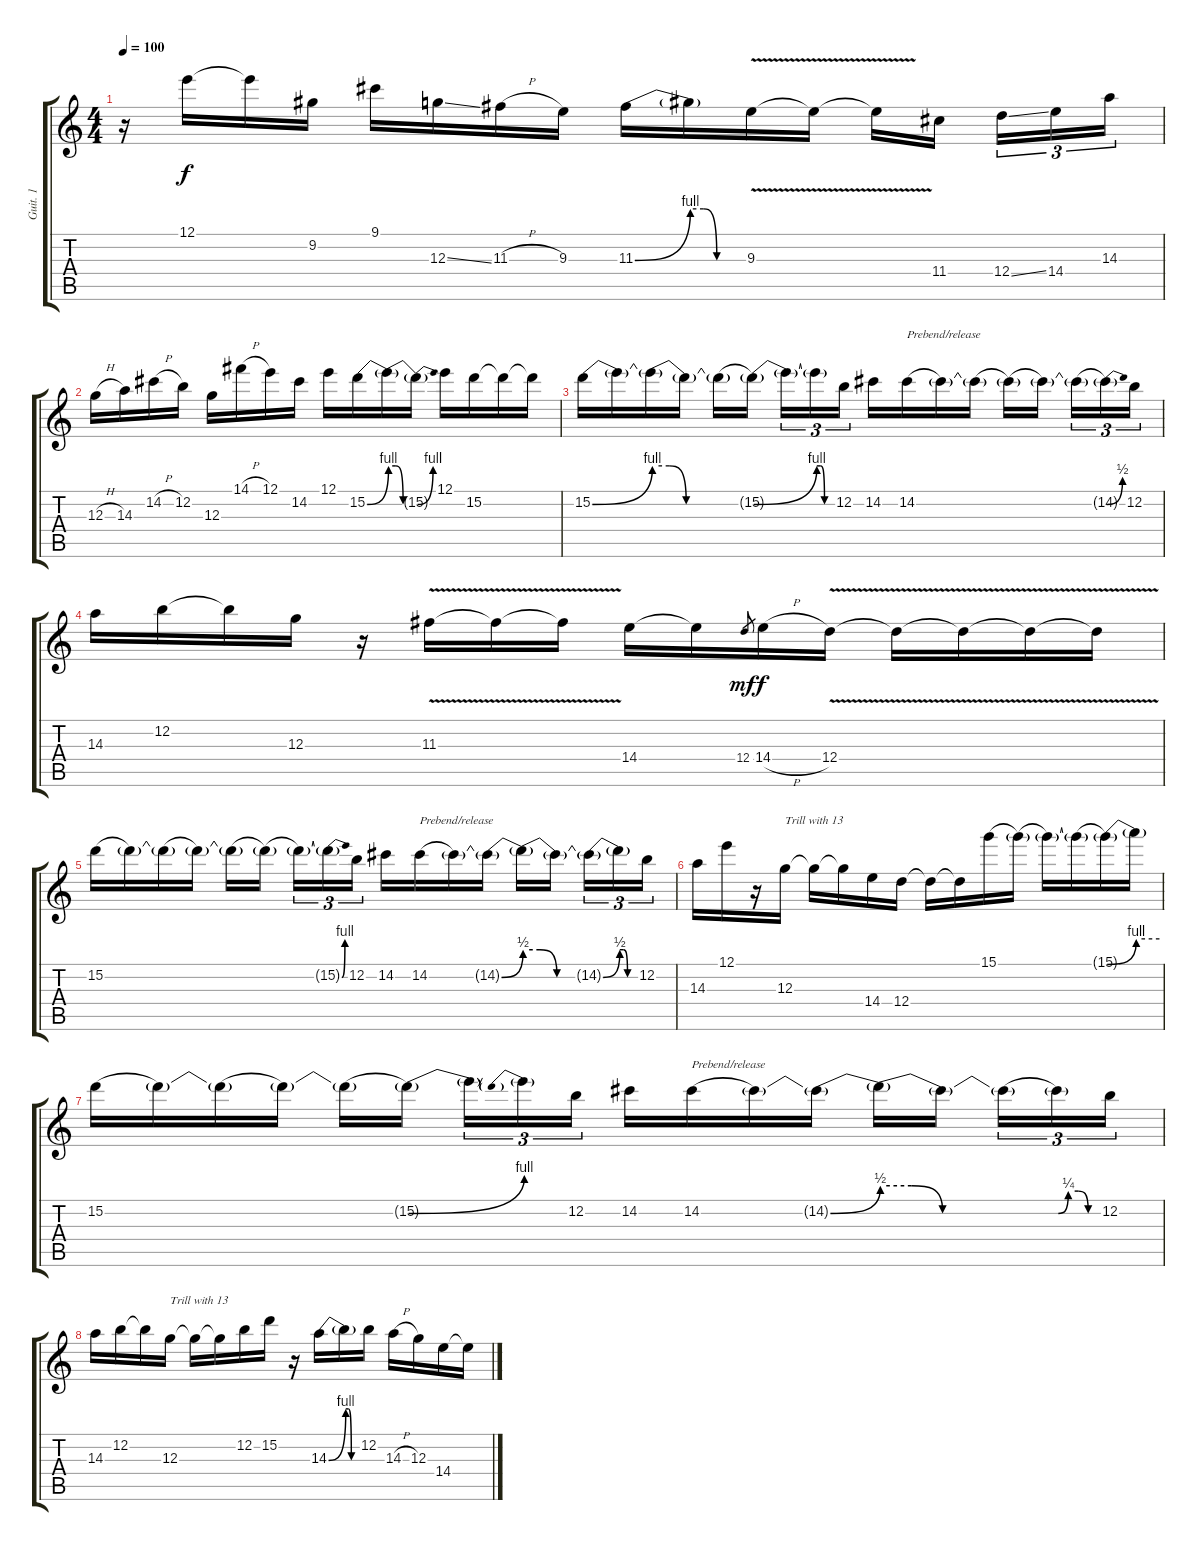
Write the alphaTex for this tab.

\track ("Guit. 1" "Guit. 1") {instrument overdrivenguitar}
\staff {score tabs}
\tuning (E4 B3 G3 D3 A2 E2) {hide}
\ts (4 4)
\tempo 100
\clef g2
\ks c
r.16{dy f} 12.1.16 12.1{t}.16 9.2.16 9.1.16 12.3{ss}.16 11.3{h}.16 9.3.16 11.3{be (bend 0 0 60 4)}.16 11.3{be (custom 0 4 15 4 30 0 60 0) t}.16 9.3{v}.16 9.3{v t}.16 9.3{v t}.16 11.4.16 12.4{ss}.16{tu (3 2)} 14.4.16{tu (3 2)} 14.3.16{tu (3 2)} |
12.3{h}.16 14.3.16 14.2{h}.16 12.2.16 12.3.16 14.1{h}.16 12.1.16 14.2.16 12.1.16 15.2{be (bend 0 0 60 4)}.16 15.2{be (custom 0 4 15 4 30 0 60 0) t}.16 15.2{be (bend 0 0 60 4) t}.16 12.1.16 15.2.16 15.2{t}.16 15.2{t}.16 |
15.2{be (bend 0 0 60 4)}.16 15.2{t}.16 15.2{be (custom 0 4 15 4 30 0 60 0) t}.16 15.2{t}.16 15.2{be (hold 0 0 60 0) t}.16 15.2{be (bend 0 0 60 4) t}.16 15.2{t}.16{tu (3 2)} 15.2{be (custom 0 4 15 4 30 0 60 0) t}.16{tu (3 2)} 12.2.16{tu (3 2)} 14.2.16 14.2{be (hold 0 0 60 0)}.16{txt "Prebend/release"} 14.2{t}.16 14.2{be (hold 0 0 60 0) t}.16 14.2{be (hold 0 0 60 0) t}.16 14.2{t}.16 14.2{be (hold 0 0 60 0) t}.16{tu (3 2)} 14.2{be (bend 0 0 60 2) t}.16{tu (3 2)} 12.2.16{tu (3 2)} |
14.3.16 12.2.16 12.2{t}.16 12.3.16 r.16 11.3{v}.16 11.3{v t}.16 11.3{v t}.16 14.4.16 14.4{t}.16 12.4.8{gr dy mf} 14.4{h}.16{dy f} 12.4{v}.16 12.4{v t}.16 12.4{v t}.16 12.4{v t}.16 12.4{v t}.16 |
15.2{be (hold 0 0 60 0)}.16 15.2{t}.16 15.2{be (hold 0 0 60 0) t}.16 15.2{t}.16 15.2{be (hold 0 0 60 0) t}.16 15.2{be (hold 0 0 60 0) t}.16 15.2{t}.16{tu (3 2)} 15.2{be (bend 0 0 60 4) t}.16{tu (3 2)} 12.2.16{tu (3 2)} 14.2.16 14.2{be (hold 0 0 60 0)}.16{txt "Prebend/release"} 14.2{t}.16 14.2{be (bend 0 0 60 2) t}.16 14.2{be (custom 0 2 15 2 30 0 60 0) t}.16 14.2{t}.16 14.2{be (bend 0 0 60 2) t}.16{tu (3 2)} 14.2{be (custom 0 2 15 2 30 0 60 0) t}.16{tu (3 2)} 12.2.16{tu (3 2)} |
14.3.16 12.1.16 r.16 12.3.16{txt "Trill with 13"} 12.3{t}.16 12.3{t}.16 14.4.16 12.4.16 12.4{t}.16 12.4{t}.16 15.1{be (hold 0 0 60 0)}.16 15.1{be (hold 0 0 60 0) t}.16 15.1{t}.16 15.1{be (hold 0 0 60 0) t}.16 15.1{be (bend 0 0 60 4) t}.16 15.1{be (hold 0 4 60 4) t}.16 |
15.2{be (hold 0 0 60 0)}.16 15.2{t}.16 15.2{be (hold 0 0 60 0) t}.16 15.2{t}.16 15.2{be (hold 0 0 60 0) t}.16 15.2{be (bend 0 0 60 4) t}.16 15.2{t}.16{tu (3 2)} 15.2{be (prebend 0 4 60 4) t}.16{tu (3 2)} 12.2.16{tu (3 2)} 14.2.16 14.2{be (hold 0 0 60 0)}.16{txt "Prebend/release"} 14.2{t}.16 14.2{be (bend 0 0 60 2) t}.16 14.2{be (custom 0 2 15 2 30 0 60 0) t}.16 14.2{t}.16 14.2{be (hold 0 0 60 0) t}.16{tu (3 2)} 14.2{be (custom 0 0 15 1 30 1 45 0 60 0) t}.16{tu (3 2)} 12.2.16{tu (3 2)} |
14.3.16 12.2.16 12.2{t}.16 12.3.16{txt "Trill with 13"} 12.3{t}.16 12.3{t}.16 12.2.16 15.2.16 r.16 14.3{be (bend 0 0 60 4)}.16 14.3{be (custom 0 4 15 4 30 0 60 0) t}.16 12.2.16 14.3{h}.16 12.3.16 14.4.16 14.4{t}.16
